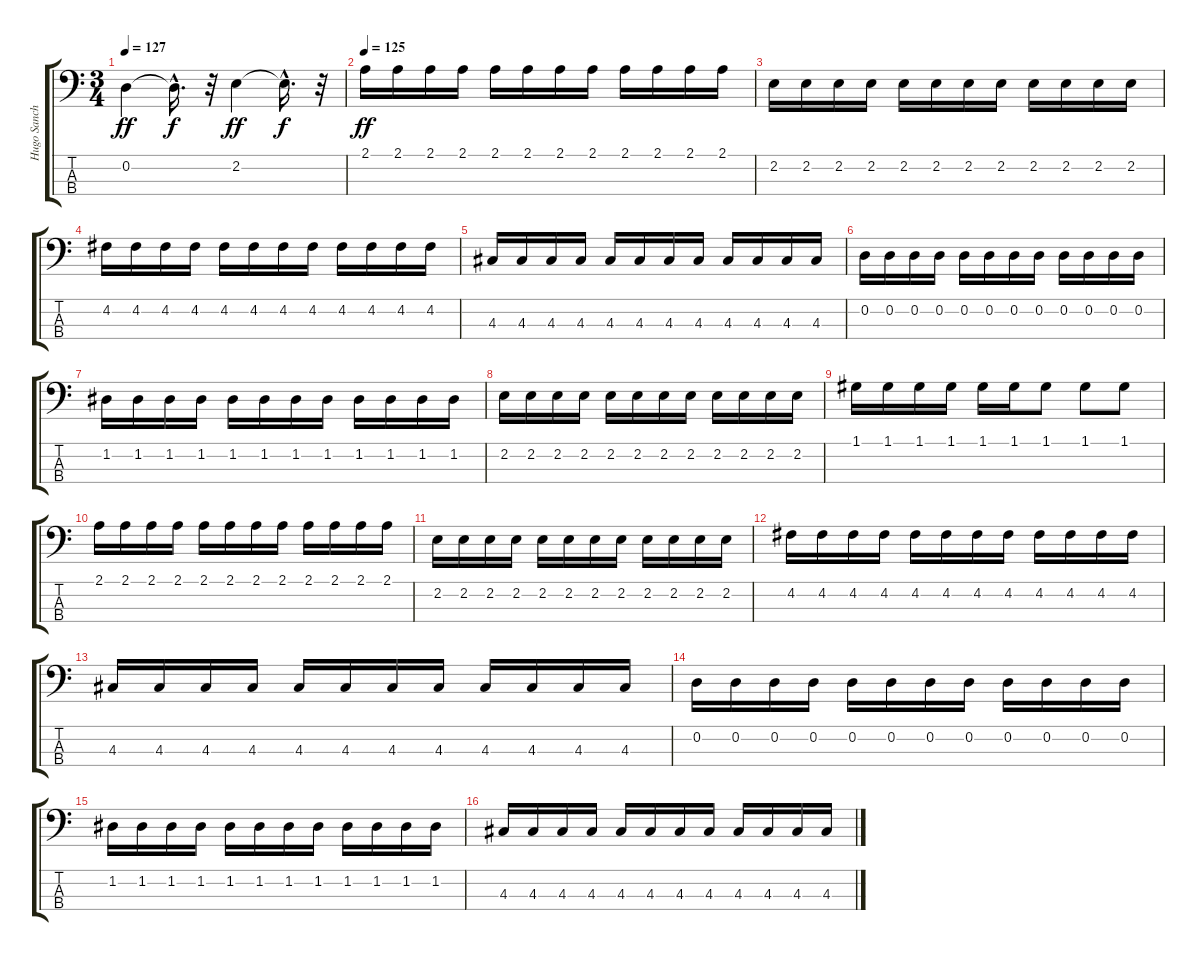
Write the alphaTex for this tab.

\track ("Hugo Sanchez" "Hugo Sanch") {instrument electricbassfinger}
\staff {score tabs}
\tuning (G2 D2 A1 E1) {hide}
\ts (3 4)
\tempo 127
\clef f4
\ks c
0.2.4{dy ff} 0.2{hac t}.16{d dy f} r.32 2.2.4{dy ff} 2.2{hac t}.16{d dy f} r.32 |
\tempo 125
2.1.16{dy ff} 2.1.16 2.1.16 2.1.16 2.1.16 2.1.16 2.1.16 2.1.16 2.1.16 2.1.16 2.1.16 2.1.16 |
2.2.16 2.2.16 2.2.16 2.2.16 2.2.16 2.2.16 2.2.16 2.2.16 2.2.16 2.2.16 2.2.16 2.2.16 |
4.2.16 4.2.16 4.2.16 4.2.16 4.2.16 4.2.16 4.2.16 4.2.16 4.2.16 4.2.16 4.2.16 4.2.16 |
4.3.16 4.3.16 4.3.16 4.3.16 4.3.16 4.3.16 4.3.16 4.3.16 4.3.16 4.3.16 4.3.16 4.3.16 |
0.2.16 0.2.16 0.2.16 0.2.16 0.2.16 0.2.16 0.2.16 0.2.16 0.2.16 0.2.16 0.2.16 0.2.16 |
1.2.16 1.2.16 1.2.16 1.2.16 1.2.16 1.2.16 1.2.16 1.2.16 1.2.16 1.2.16 1.2.16 1.2.16 |
2.2.16 2.2.16 2.2.16 2.2.16 2.2.16 2.2.16 2.2.16 2.2.16 2.2.16 2.2.16 2.2.16 2.2.16 |
1.1.16 1.1.16 1.1.16 1.1.16 1.1.16 1.1.16 1.1.8 1.1.8 1.1.8 |
2.1.16 2.1.16 2.1.16 2.1.16 2.1.16 2.1.16 2.1.16 2.1.16 2.1.16 2.1.16 2.1.16 2.1.16 |
2.2.16 2.2.16 2.2.16 2.2.16 2.2.16 2.2.16 2.2.16 2.2.16 2.2.16 2.2.16 2.2.16 2.2.16 |
4.2.16 4.2.16 4.2.16 4.2.16 4.2.16 4.2.16 4.2.16 4.2.16 4.2.16 4.2.16 4.2.16 4.2.16 |
4.3.16 4.3.16 4.3.16 4.3.16 4.3.16 4.3.16 4.3.16 4.3.16 4.3.16 4.3.16 4.3.16 4.3.16 |
0.2.16 0.2.16 0.2.16 0.2.16 0.2.16 0.2.16 0.2.16 0.2.16 0.2.16 0.2.16 0.2.16 0.2.16 |
1.2.16 1.2.16 1.2.16 1.2.16 1.2.16 1.2.16 1.2.16 1.2.16 1.2.16 1.2.16 1.2.16 1.2.16 |
4.3.16 4.3.16 4.3.16 4.3.16 4.3.16 4.3.16 4.3.16 4.3.16 4.3.16 4.3.16 4.3.16 4.3.16
